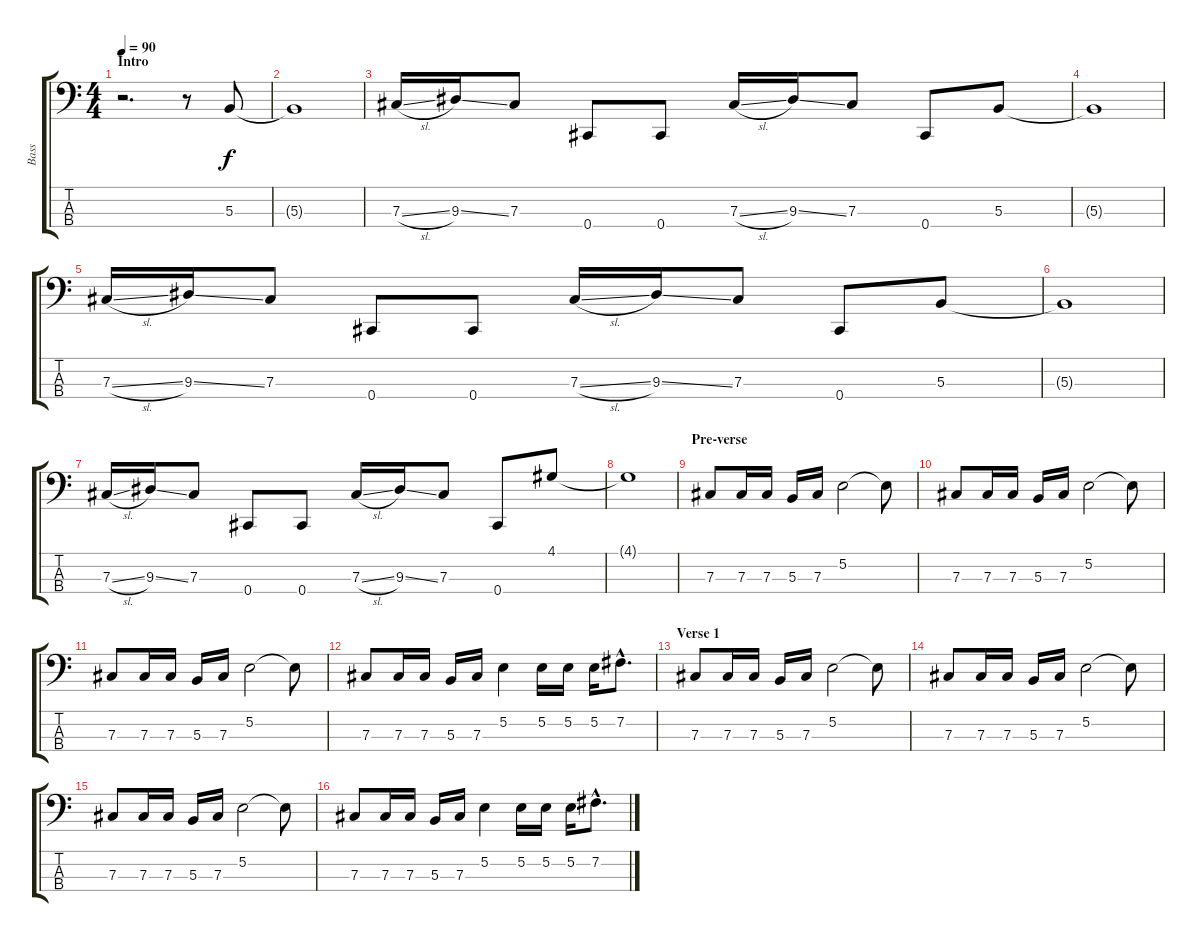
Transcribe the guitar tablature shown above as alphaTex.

\track ("Bass" "Bass") {instrument electricbassfinger}
\staff {score tabs}
\tuning (E2 B1 Gb1 Db1) {hide}
\ts (4 4)
\section ("" "Intro")
\tempo 90
\clef f4
\ks c
r.2{d dy f instrument electricbassfinger} r.8 5.3.8 |
5.3{t}.1 |
7.3{sl}.16 9.3{ss}.16 7.3.8 0.4.8 0.4.8 7.3{sl}.16 9.3{ss}.16 7.3.8 0.4.8 5.3.8 |
5.3{t}.1 |
7.3{sl}.16 9.3{ss}.16 7.3.8 0.4.8 0.4.8 7.3{sl}.16 9.3{ss}.16 7.3.8 0.4.8 5.3.8 |
5.3{t}.1 |
7.3{sl}.16 9.3{ss}.16 7.3.8 0.4.8 0.4.8 7.3{sl}.16 9.3{ss}.16 7.3.8 0.4.8 4.1.8 |
4.1{t}.1 |
\section ("" "Pre-verse")
7.3.8 7.3.16 7.3.16 5.3.16 7.3.16 5.2.2 5.2{t}.8 |
7.3.8 7.3.16 7.3.16 5.3.16 7.3.16 5.2.2 5.2{t}.8 |
7.3.8 7.3.16 7.3.16 5.3.16 7.3.16 5.2.2 5.2{t}.8 |
7.3.8 7.3.16 7.3.16 5.3.16 7.3.16 5.2.4 5.2.16 5.2.16 5.2.16 7.2{hac}.8{d} |
\section ("" "Verse 1")
7.3.8 7.3.16 7.3.16 5.3.16 7.3.16 5.2.2 5.2{t}.8 |
7.3.8 7.3.16 7.3.16 5.3.16 7.3.16 5.2.2 5.2{t}.8 |
7.3.8 7.3.16 7.3.16 5.3.16 7.3.16 5.2.2 5.2{t}.8 |
7.3.8 7.3.16 7.3.16 5.3.16 7.3.16 5.2.4 5.2.16 5.2.16 5.2.16 7.2{hac}.8{d}
